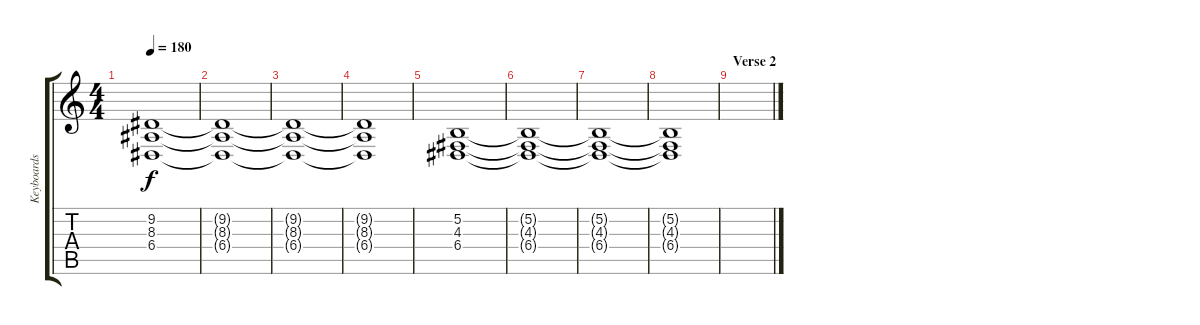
\track ("Keyboards" "Keyboards") {instrument stringensemble1}
\staff {score tabs}
\tuning (B3 Gb3 D3 A2 E2 B1) {hide}
\ts (4 4)
\tempo 180
\clef g2
\ks c
(9.2 8.3 6.4).1{dy f} |
(9.2{t} 8.3{t} 6.4{t}).1 |
(9.2{t} 8.3{t} 6.4{t}).1 |
(9.2{t} 8.3{t} 6.4{t}).1 |
(5.2 4.3 6.4).1 |
(5.2{t} 4.3{t} 6.4{t}).1 |
(5.2{t} 4.3{t} 6.4{t}).1 |
(5.2{t} 4.3{t} 6.4{t}).1 |
\section ("" "Verse 2")
